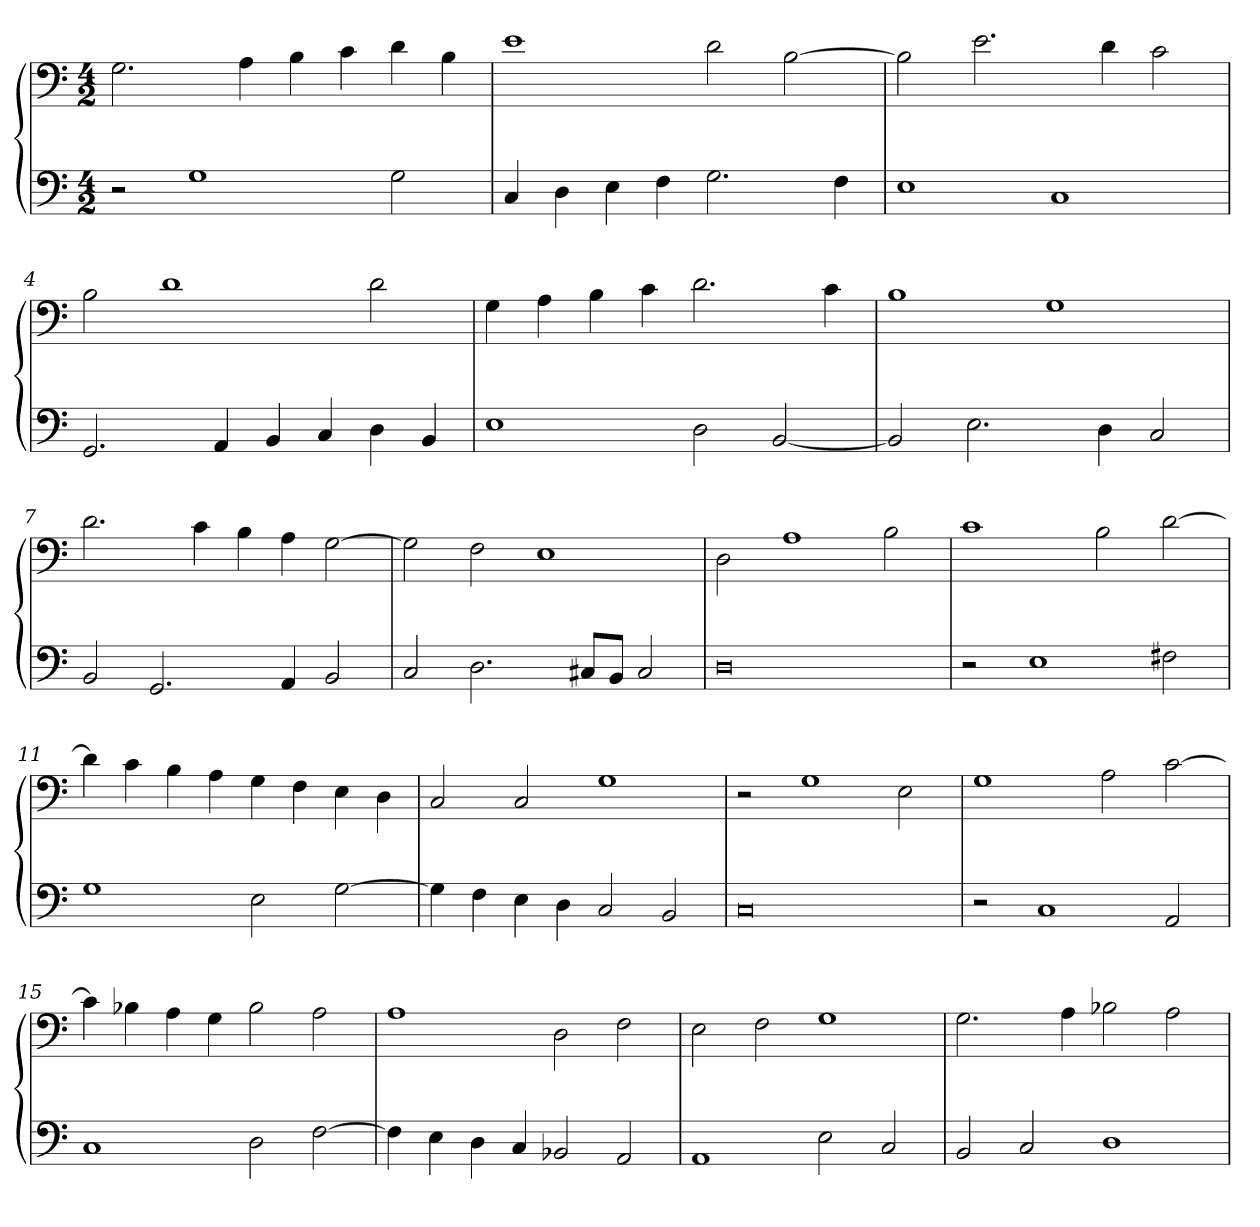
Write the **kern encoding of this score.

**kern	**kern
*part1	*part1
*staff2	*staff1
*M4/2	*M4/2
=1	=1
2r	2.G
1G	.
.	4A
.	4B
.	4c
2G	4d
.	4B
=2	=2
4C	1e
4D	.
4E	.
4F	.
2.G	2d
.	[2B
4F	.
=3	=3
1E	2B]
.	2.e
1C	.
.	4d
.	2c
=4	=4
2.GG	2B
.	1d
4AA	.
4BB	.
4C	.
4D	2d
4BB	.
=5	=5
1E	4G
.	4A
.	4B
.	4c
2D	2.d
[2BB	.
.	4c
=6	=6
2BB]	1B
2.E	.
.	1G
4D	.
2C	.
=7	=7
2BB	2.d
2.GG	.
.	4c
.	4B
4AA	4A
2BB	[2G
=8	=8
2C	2G]
2.D	2F
.	1E
8C#XL	.
8BBJ	.
2C#	.
=9	=9
0D	2D
.	1A
.	2B
=10	=10
2r	1c
1E	.
.	2B
2F#X	[2d
=11	=11
1G	4d]
.	4c
.	4B
.	4A
2E	4G
.	4F
[2G	4E
.	4D
=12	=12
4G]	2C
4F	.
4E	2C
4D	.
2C	1G
2BB	.
=13	=13
0C	2r
.	1G
.	2E
=14	=14
2r	1G
1C	.
.	2A
2AA	[2c
=15	=15
1C	4c]
.	4B-X
.	4A
.	4G
2D	2B-
[2F	2A
=16	=16
4F]	1A
4E	.
4D	.
4C	.
2BB-X	2D
2AA	2F
=17	=17
1AA	2E
.	2F
2E	1G
2C	.
=18	=18
2BB	2.G
2C	.
.	4A
1D	2B-X
.	2A
=	=
*-	*-
